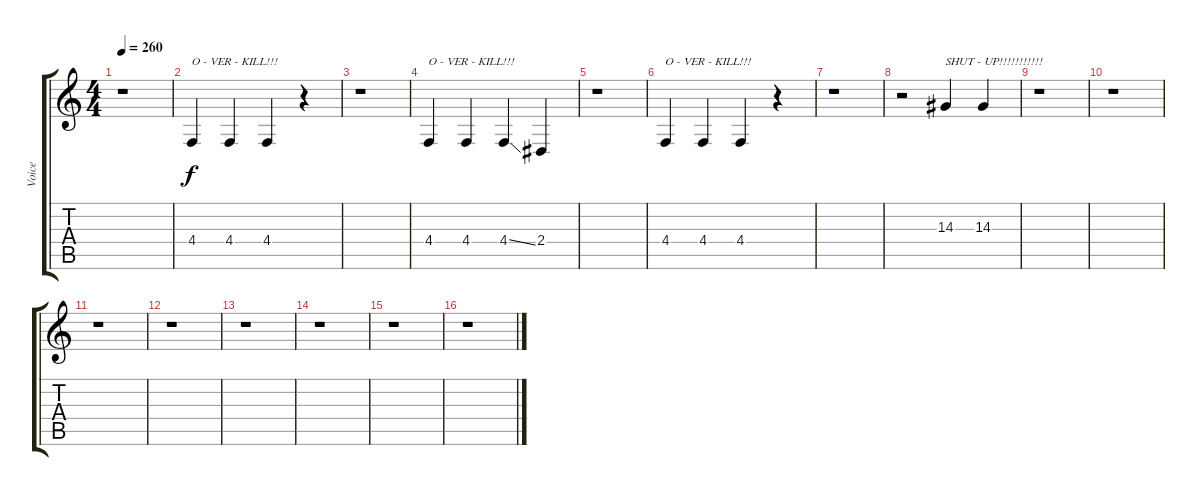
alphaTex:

\track ("Voice" "Voice") {instrument cello}
\staff {score tabs}
\tuning (Eb4 Bb3 Gb3 Db3 Ab2 Eb2) {hide}
\ts (4 4)
\tempo 260
\clef g2
\ks c
r.1{dy f} |
4.4.4{txt "O - VER - KILL!!!"} 4.4.4 4.4.4 r.4 |
r.1 |
4.4.4{txt "O - VER - KILL!!!"} 4.4.4 4.4{ss}.4 2.4.4 |
r.1 |
4.4.4{txt "O - VER - KILL!!!"} 4.4.4 4.4.4 r.4 |
r.1 |
r.2 14.3.4{txt "SHUT - UP!!!!!!!!!!!"} 14.3.4 |
r.1 |
r.1 |
r.1 |
r.1 |
r.1 |
r.1 |
r.1 |
r.1
